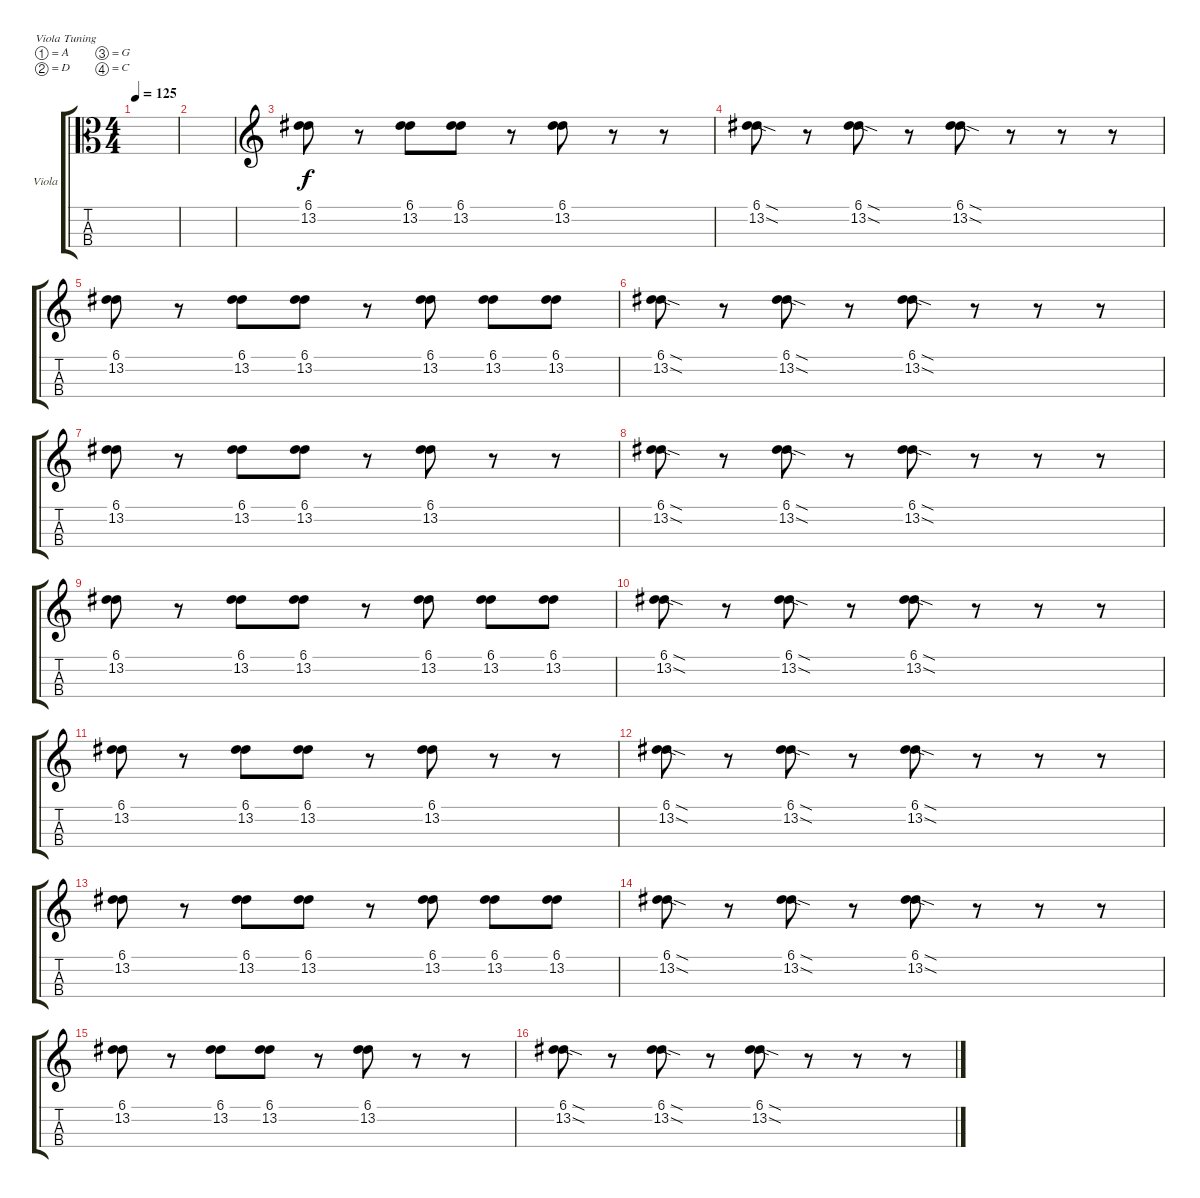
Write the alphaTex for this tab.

\defaultSystemsLayout 4
\bracketExtendMode groupsimilarinstruments
\firstSystemTrackNameOrientation horizontal
\otherSystemsTrackNameOrientation horizontal
\track ("Viola" "Viola") {instrument viola}
\staff {score tabs}
\tuning (A4 D4 G3 C3)
\ts (4 4)
\tempo 125
\clef c3
\scale
0.485477
\ks c
|
\scale
0.257261 |
\clef g2
\scale
0.257261 (6.1 13.2).8 r.8 (6.1 13.2).8 (6.1 13.2).8 r.8 (6.1 13.2).8 r.8 r.8 |
\scale
0.333333 (6.1{sod} 13.2{sod}).8 r.8 (6.1{sod} 13.2{sod}).8 r.8 (6.1{sod} 13.2{sod}).8 r.8 r.8 r.8 |
\scale
0.333333 (6.1 13.2).8 r.8 (6.1 13.2).8 (6.1 13.2).8 r.8 (6.1 13.2).8 (6.1 13.2).8 (6.1 13.2).8 |
\scale
0.333333 (6.1{sod} 13.2{sod}).8 r.8 (6.1{sod} 13.2{sod}).8 r.8 (6.1{sod} 13.2{sod}).8 r.8 r.8 r.8 |
\scale
0.333333 (6.1 13.2).8 r.8 (6.1 13.2).8 (6.1 13.2).8 r.8 (6.1 13.2).8 r.8 r.8 |
\scale
0.333333 (6.1{sod} 13.2{sod}).8 r.8 (6.1{sod} 13.2{sod}).8 r.8 (6.1{sod} 13.2{sod}).8 r.8 r.8 r.8 |
\scale
0.333333 (6.1 13.2).8 r.8 (6.1 13.2).8 (6.1 13.2).8 r.8 (6.1 13.2).8 (6.1 13.2).8 (6.1 13.2).8 |
\scale
0.333333 (6.1{sod} 13.2{sod}).8 r.8 (6.1{sod} 13.2{sod}).8 r.8 (6.1{sod} 13.2{sod}).8 r.8 r.8 r.8 |
\scale
0.333333 (6.1 13.2).8 r.8 (6.1 13.2).8 (6.1 13.2).8 r.8 (6.1 13.2).8 r.8 r.8 |
\scale
0.333333 (6.1{sod} 13.2{sod}).8 r.8 (6.1{sod} 13.2{sod}).8 r.8 (6.1{sod} 13.2{sod}).8 r.8 r.8 r.8 |
\scale
0.333333 (6.1 13.2).8 r.8 (6.1 13.2).8 (6.1 13.2).8 r.8 (6.1 13.2).8 (6.1 13.2).8 (6.1 13.2).8 |
\scale
0.333333 (6.1{sod} 13.2{sod}).8 r.8 (6.1{sod} 13.2{sod}).8 r.8 (6.1{sod} 13.2{sod}).8 r.8 r.8 r.8 |
\scale
0.333333 (6.1 13.2).8 r.8 (6.1 13.2).8 (6.1 13.2).8 r.8 (6.1 13.2).8 r.8 r.8 |
\scale
0.333333 (6.1{sod} 13.2{sod}).8 r.8 (6.1{sod} 13.2{sod}).8 r.8 (6.1{sod} 13.2{sod}).8 r.8 r.8 r.8
